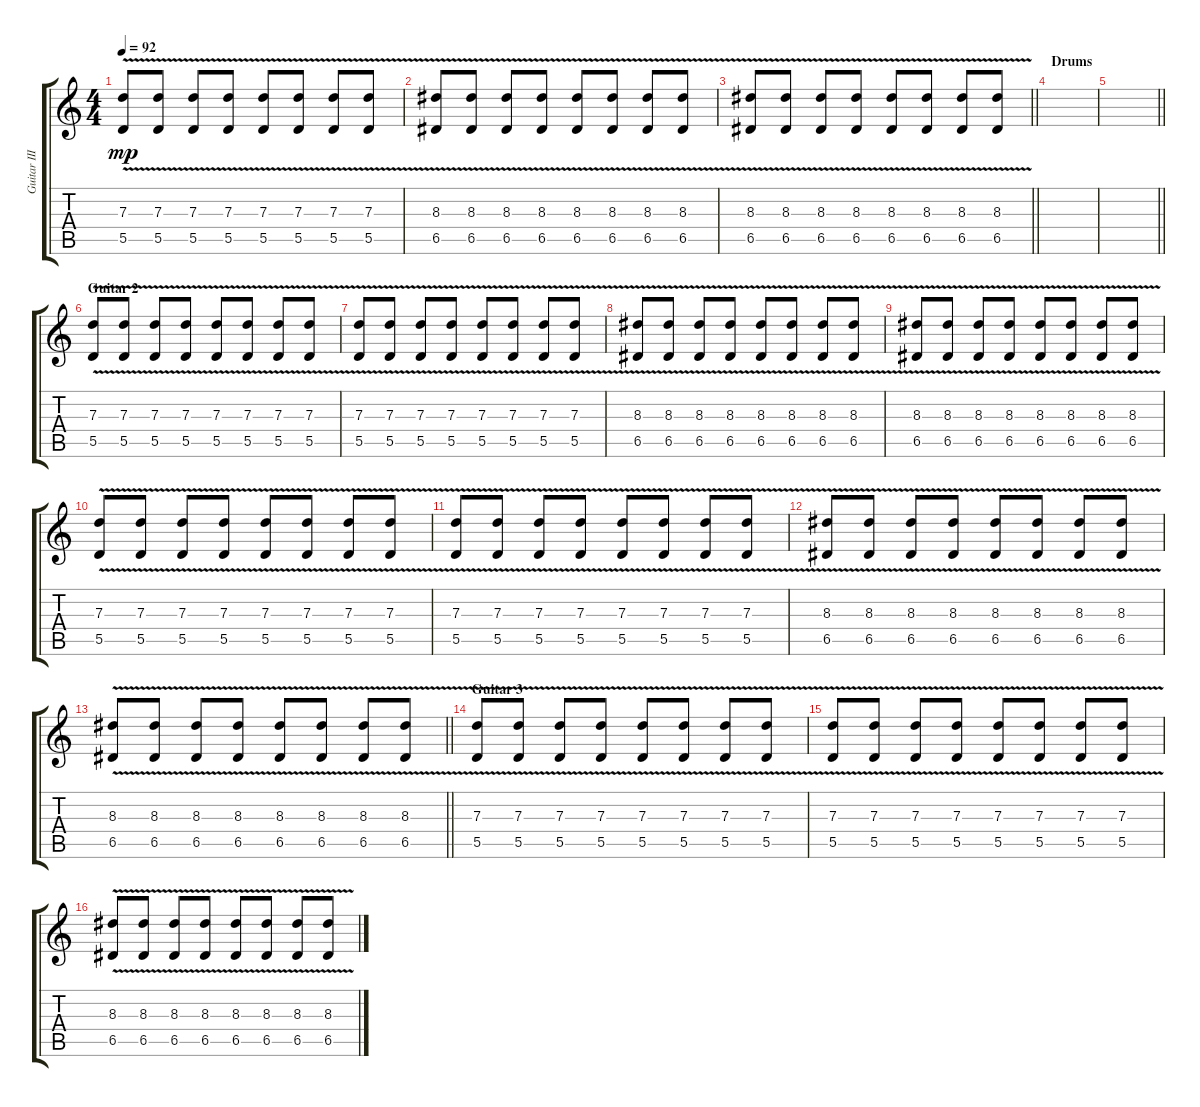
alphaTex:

\track ("Guitar III" "Guitar III") {instrument electricguitarclean}
\staff {score tabs}
\tuning (E4 B3 G3 D3 A2 E2) {hide}
\ts (4 4)
\tempo 92
\clef g2
\ks c
(7.3{v} 5.5{v}).8{dy mp} (7.3{v} 5.5{v}).8 (7.3{v} 5.5{v}).8 (7.3{v} 5.5{v}).8 (7.3{v} 5.5{v}).8 (7.3{v} 5.5{v}).8 (7.3{v} 5.5{v}).8 (7.3{v} 5.5{v}).8 |
(8.3{v} 6.5{v}).8 (8.3{v} 6.5{v}).8 (8.3{v} 6.5{v}).8 (8.3{v} 6.5{v}).8 (8.3{v} 6.5{v}).8 (8.3{v} 6.5{v}).8 (8.3{v} 6.5{v}).8 (8.3{v} 6.5{v}).8 |
\barLineRight lightlight
(8.3{v} 6.5{v}).8 (8.3{v} 6.5{v}).8 (8.3{v} 6.5{v}).8 (8.3{v} 6.5{v}).8 (8.3{v} 6.5{v}).8 (8.3{v} 6.5{v}).8 (8.3{v} 6.5{v}).8 (8.3{v} 6.5{v}).8 |
\section ("" "Drums")
|
\barLineRight lightlight
|
\section ("" "Guitar 2")
(7.3{v} 5.5{v}).8 (7.3{v} 5.5{v}).8 (7.3{v} 5.5{v}).8 (7.3{v} 5.5{v}).8 (7.3{v} 5.5{v}).8 (7.3{v} 5.5{v}).8 (7.3{v} 5.5{v}).8 (7.3{v} 5.5{v}).8 |
(7.3{v} 5.5{v}).8 (7.3{v} 5.5{v}).8 (7.3{v} 5.5{v}).8 (7.3{v} 5.5{v}).8 (7.3{v} 5.5{v}).8 (7.3{v} 5.5{v}).8 (7.3{v} 5.5{v}).8 (7.3{v} 5.5{v}).8 |
(8.3{v} 6.5{v}).8 (8.3{v} 6.5{v}).8 (8.3{v} 6.5{v}).8 (8.3{v} 6.5{v}).8 (8.3{v} 6.5{v}).8 (8.3{v} 6.5{v}).8 (8.3{v} 6.5{v}).8 (8.3{v} 6.5{v}).8 |
(8.3{v} 6.5{v}).8 (8.3{v} 6.5{v}).8 (8.3{v} 6.5{v}).8 (8.3{v} 6.5{v}).8 (8.3{v} 6.5{v}).8 (8.3{v} 6.5{v}).8 (8.3{v} 6.5{v}).8 (8.3{v} 6.5{v}).8 |
(7.3{v} 5.5{v}).8 (7.3{v} 5.5{v}).8 (7.3{v} 5.5{v}).8 (7.3{v} 5.5{v}).8 (7.3{v} 5.5{v}).8 (7.3{v} 5.5{v}).8 (7.3{v} 5.5{v}).8 (7.3{v} 5.5{v}).8 |
(7.3{v} 5.5{v}).8 (7.3{v} 5.5{v}).8 (7.3{v} 5.5{v}).8 (7.3{v} 5.5{v}).8 (7.3{v} 5.5{v}).8 (7.3{v} 5.5{v}).8 (7.3{v} 5.5{v}).8 (7.3{v} 5.5{v}).8 |
(8.3{v} 6.5{v}).8 (8.3{v} 6.5{v}).8 (8.3{v} 6.5{v}).8 (8.3{v} 6.5{v}).8 (8.3{v} 6.5{v}).8 (8.3{v} 6.5{v}).8 (8.3{v} 6.5{v}).8 (8.3{v} 6.5{v}).8 |
\barLineRight lightlight
(8.3{v} 6.5{v}).8 (8.3{v} 6.5{v}).8 (8.3{v} 6.5{v}).8 (8.3{v} 6.5{v}).8 (8.3{v} 6.5{v}).8 (8.3{v} 6.5{v}).8 (8.3{v} 6.5{v}).8 (8.3{v} 6.5{v}).8 |
\section ("" "Guitar 3")
(7.3{v} 5.5{v}).8 (7.3{v} 5.5{v}).8 (7.3{v} 5.5{v}).8 (7.3{v} 5.5{v}).8 (7.3{v} 5.5{v}).8 (7.3{v} 5.5{v}).8 (7.3{v} 5.5{v}).8 (7.3{v} 5.5{v}).8 |
(7.3{v} 5.5{v}).8 (7.3{v} 5.5{v}).8 (7.3{v} 5.5{v}).8 (7.3{v} 5.5{v}).8 (7.3{v} 5.5{v}).8 (7.3{v} 5.5{v}).8 (7.3{v} 5.5{v}).8 (7.3{v} 5.5{v}).8 |
(8.3{v} 6.5{v}).8 (8.3{v} 6.5{v}).8 (8.3{v} 6.5{v}).8 (8.3{v} 6.5{v}).8 (8.3{v} 6.5{v}).8 (8.3{v} 6.5{v}).8 (8.3{v} 6.5{v}).8 (8.3{v} 6.5{v}).8
